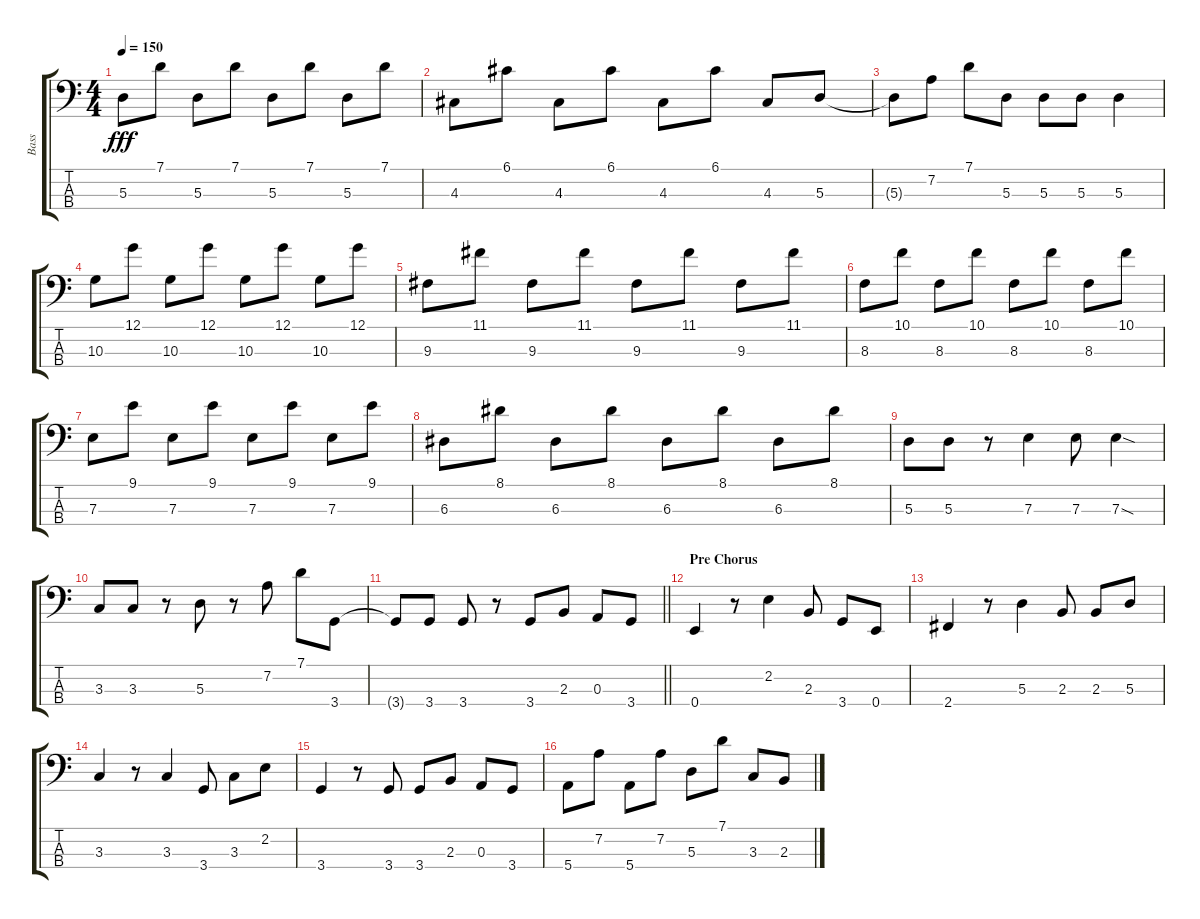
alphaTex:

\track ("Bass" "Bass") {instrument electricbassfinger}
\staff {score tabs}
\tuning (G2 D2 A1 E1) {hide}
\ts (4 4)
\tempo 150
\clef f4
\ks c
5.3.8{dy fff} 7.1.8 5.3.8 7.1.8 5.3.8 7.1.8 5.3.8 7.1.8 |
4.3.8 6.1.8 4.3.8 6.1.8 4.3.8 6.1.8 4.3.8 5.3.8 |
5.3{t}.8 7.2.8 7.1.8 5.3.8 5.3.8 5.3.8 5.3.4 |
10.3.8 12.1.8 10.3.8 12.1.8 10.3.8 12.1.8 10.3.8 12.1.8 |
9.3.8 11.1.8 9.3.8 11.1.8 9.3.8 11.1.8 9.3.8 11.1.8 |
8.3.8 10.1.8 8.3.8 10.1.8 8.3.8 10.1.8 8.3.8 10.1.8 |
7.3.8 9.1.8 7.3.8 9.1.8 7.3.8 9.1.8 7.3.8 9.1.8 |
6.3.8 8.1.8 6.3.8 8.1.8 6.3.8 8.1.8 6.3.8 8.1.8 |
5.3.8 5.3.8 r.8 7.3.4 7.3.8 7.3{sod}.4 |
3.3.8 3.3.8 r.8 5.3.8 r.8 7.2.8 7.1.8 3.4.8 |
\barLineRight lightlight
3.4{t}.8 3.4.8 3.4.8 r.8 3.4.8 2.3.8 0.3.8 3.4.8 |
\section ("" "Pre Chorus")
0.4.4 r.8 2.2.4 2.3.8 3.4.8 0.4.8 |
2.4.4 r.8 5.3.4 2.3.8 2.3.8 5.3.8 |
3.3.4 r.8 3.3.4 3.4.8 3.3.8 2.2.8 |
3.4.4 r.8 3.4.8 3.4.8 2.3.8 0.3.8 3.4.8 |
5.4.8 7.2.8 5.4.8 7.2.8 5.3.8 7.1.8 3.3.8 2.3.8
